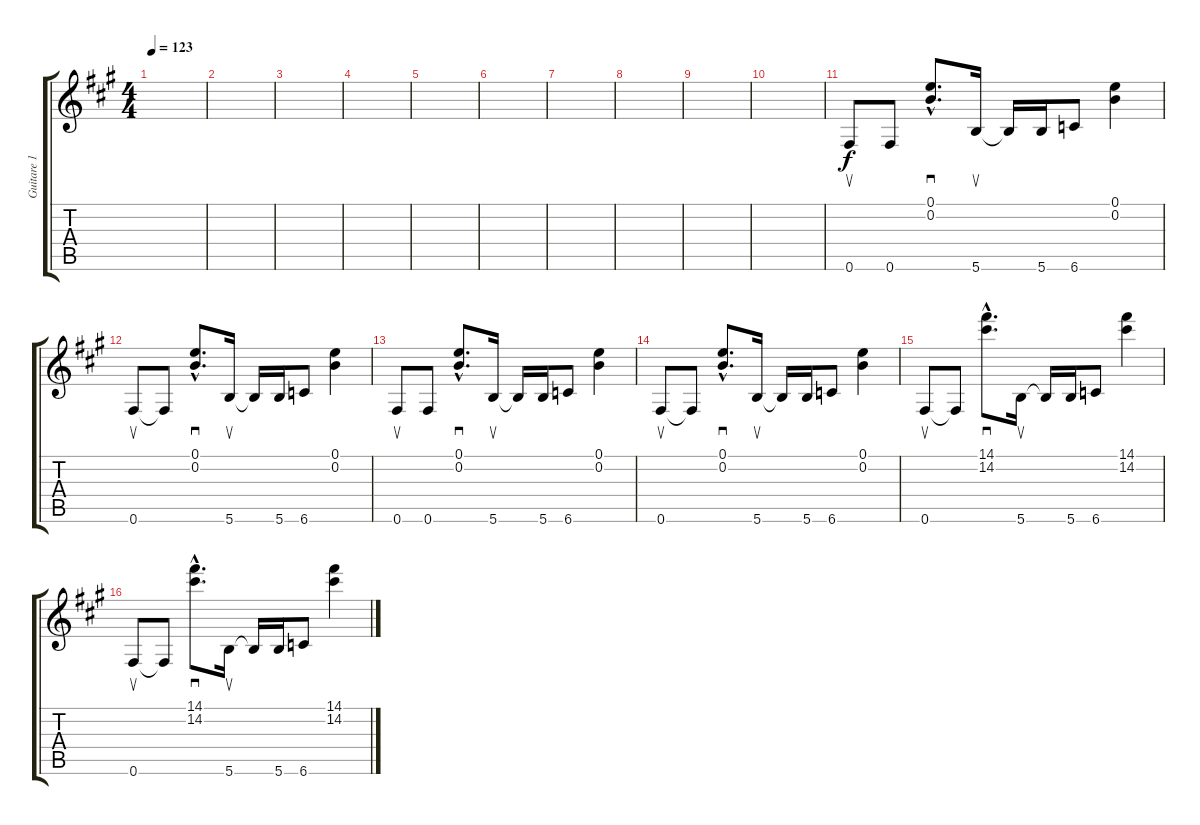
\track ("Guitare 1 (Matthew Bellamy)" "Guitare 1 ") {instrument distortionguitar}
\staff {score tabs}
\tuning (E4 B3 G3 D3 A2 Gb2) {hide}
\ts (4 4)
\tempo 123
\clef g2
\ks a
|
|
|
|
|
|
|
|
|
|
0.6.8{su} 0.6.8 (0.1{hac} 0.2{hac}).8{d sd} 5.6.16{su} 5.6{t}.16 5.6.16 6.6.8 (0.1 0.2).4 |
0.6.8{su} 0.6{t}.8 (0.1{hac} 0.2{hac}).8{d sd} 5.6.16{su} 5.6{t}.16 5.6.16 6.6.8 (0.1 0.2).4 |
0.6.8{su} 0.6.8 (0.1{hac} 0.2{hac}).8{d sd} 5.6.16{su} 5.6{t}.16 5.6.16 6.6.8 (0.1 0.2).4 |
0.6.8{su} 0.6{t}.8 (0.1{hac} 0.2{hac}).8{d sd} 5.6.16{su} 5.6{t}.16 5.6.16 6.6.8 (0.1 0.2).4 |
0.6.8{su} 0.6{t}.8 (14.1{hac} 14.2{hac}).8{d sd} 5.6.16{su} 5.6{t}.16 5.6.16 6.6.8 (14.1 14.2).4 |
0.6.8{su} 0.6{t}.8 (14.1{hac} 14.2{hac}).8{d sd} 5.6.16{su} 5.6{t}.16 5.6.16 6.6.8 (14.1 14.2).4
